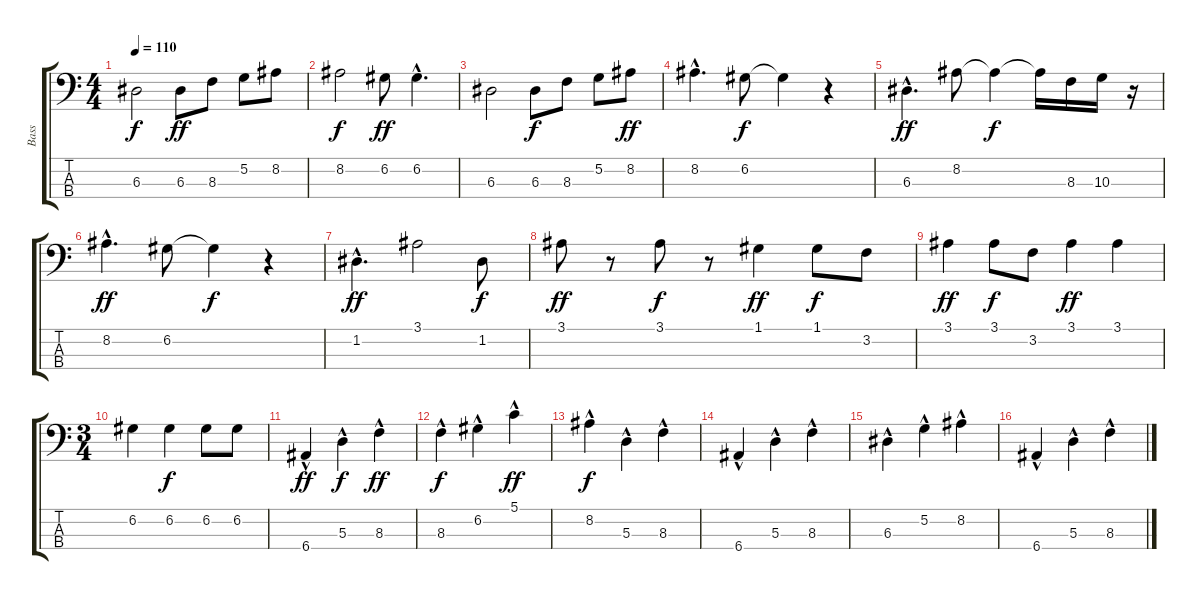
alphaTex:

\track ("Bass" "Bass") {instrument electricbassfinger}
\staff {score tabs}
\tuning (G2 D2 A1 E1) {hide}
\ts (4 4)
\tempo 110
\clef f4
\ks c
6.3.2{dy f} 6.3.8{dy ff} 8.3.8 5.2.8 8.2.8 |
8.2.2{dy f} 6.2.8{dy ff} 6.2{hac}.4{d} |
6.3.2 6.3.8{dy f} 8.3.8 5.2.8 8.2.8{dy ff} |
8.2{hac}.4{d} 6.2.8{dy f} 6.2{t}.4 r.4 |
6.3{hac}.4{d dy ff} 8.2.8 8.2{t}.4{dy f} 8.2{t}.16 8.3.16 10.3.16 r.16 |
8.2{hac}.4{d dy ff} 6.2.8 6.2{t}.4{dy f} r.4 |
1.2{hac}.4{d dy ff} 3.1.2 1.2.8{dy f} |
3.1.8{dy ff} r.8 3.1.8{dy f} r.8 1.1.4{dy ff} 1.1.8{dy f} 3.2.8 |
3.1.4{dy ff} 3.1.8{dy f} 3.2.8 3.1.4{dy ff} 3.1.4 |
\ts (3 4)
6.2.4 6.2.4{dy f} 6.2.8 6.2.8 |
6.4{hac}.4{dy ff} 5.3{hac}.4{dy f} 8.3{hac}.4{dy ff} |
8.3{hac}.4{dy f} 6.2{hac}.4 5.1{hac}.4{dy ff} |
8.2{hac}.4{dy f} 5.3{hac}.4 8.3{hac}.4 |
6.4{hac}.4 5.3{hac}.4 8.3{hac}.4 |
6.3{hac}.4 5.2{hac}.4 8.2{hac}.4 |
6.4{hac}.4 5.3{hac}.4 8.3{hac}.4
